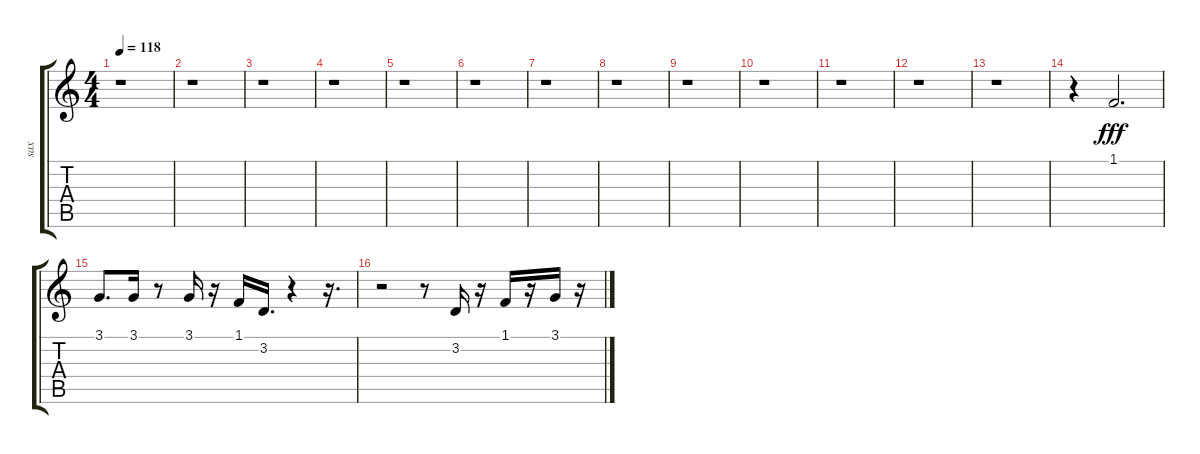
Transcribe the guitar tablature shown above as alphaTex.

\track ("sax" "sax") {instrument altosax}
\staff {score tabs}
\tuning (E4 B3 G3 D3 A2 E2) {hide}
\ts (4 4)
\tempo 118
\clef g2
\ks c
r.1{dy fff} |
r.1 |
r.1 |
r.1 |
r.1 |
r.1 |
r.1 |
r.1 |
r.1 |
r.1 |
r.1 |
r.1 |
r.1 |
r.4 1.1.2{d} |
3.1.8{d} 3.1.16 r.8 3.1.16 r.16 1.1.16 3.2.16{d} r.4 r.16{d} |
r.2 r.8 3.2.16 r.16 1.1.16 r.16 3.1.16 r.16
